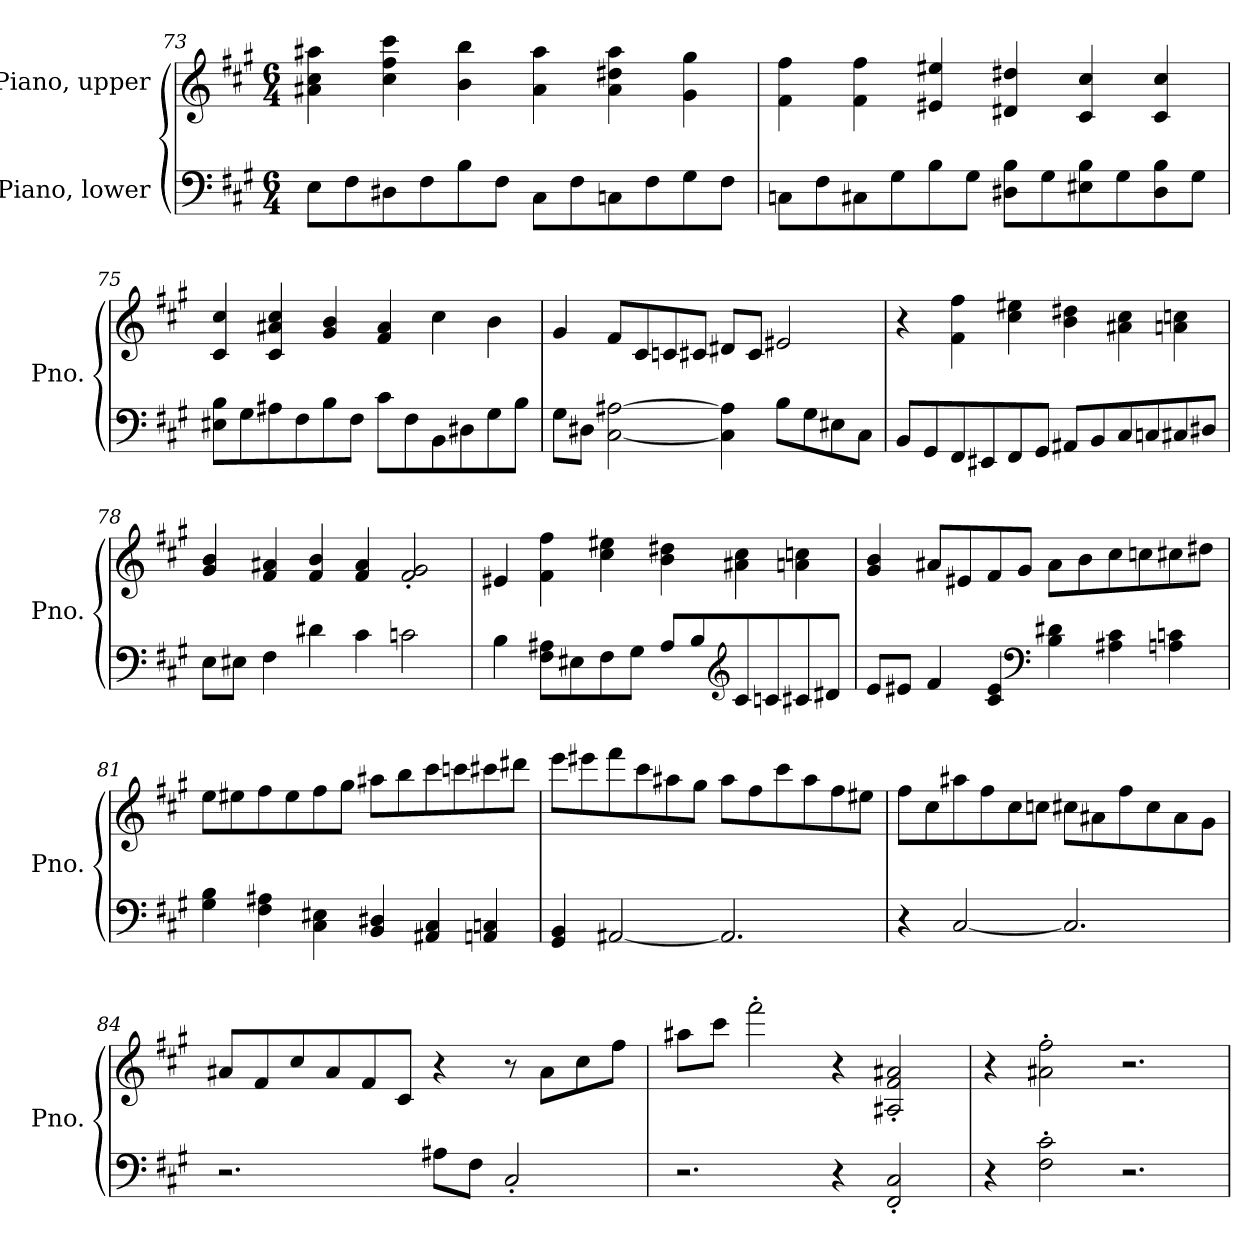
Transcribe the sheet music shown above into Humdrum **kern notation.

**kern	**kern
*part2	*part1
*staff2	*staff1
*I"Piano, lower	*I"Piano, upper
*I'Pno.	*I'Pno.
*clefF4	*clefG2
*k[f#c#g#]	*k[f#c#g#]
*M6/4	*M6/4
=73	=73
8E\L	4a#X\ 4cc#\ 4aa#X\
8F#\	.
8D#X\	4cc#\ 4ff#\ 4ccc#\
8F#\	.
8B\	4b\ 4bb\
8F#\J	.
8C#\L	4a#\ 4aa#\
8F#\	.
8Cn\	4a#\ 4dd#X\ 4aa#\
8F#\	.
8G#\	4g#\ 4gg#\
8F#\J	.
!!LO:LB:g=z
=74	=74
8Cn\L	4f#\ 4ff#\
8F#\	.
8C#X\	4f#\ 4ff#\
8G#\	.
8B\	4e#X/ 4ee#X/
8G#\J	.
8D#X\ 8B\L	4d#X/ 4dd#X/
8G#\	.
8E#X\ 8B\	4c#/ 4cc#/
8G#\	.
8D#\ 8B\	4c#/ 4cc#/
8G#\J	.
=75	=75
8E#X\ 8B\L	4c#/ 4cc#/
8G#\	.
8A#X\	4c#/ 4a#X/ 4cc#/
8F#\	.
8B\	4g#/ 4b/
8F#\J	.
8c#\L	4f#/ 4a#/
8F#\	.
8BB\	4cc#\
8D#X\	.
8G#\	4b\
8B\J	.
!!LO:LB:g=z
=76	=76
8G#\L	4g#/
8D#X\J	.
[2C#\ [2A#X\	8f#/L
.	8c#/
.	8cn/
.	8c#X/J
4C#\] 4A#\]	8d#X/L
.	8c#/J
8B\L	2e#X/
8G#\	.
8E#X\	.
8C#\J	.
=77	=77
8BB/L	4r
8GG#/	.
8FF#/	4f#\ 4ff#\
8EE#X/	.
8FF#/	4cc#\ 4ee#X\
8GG#/J	.
8AA#X/L	4b\ 4dd#X\
8BB/	.
8C#/	4a#X\ 4cc#\
8Cn/	.
8C#X/	4an\ 4ccn\
8D#X/J	.
!!LO:PB:g=z
=78	=78
8E\L	4g#/ 4b/
8E#X\J	.
4F#\	4f#/ 4a#X/
4d#X\	4f#/ 4b/
4c#\	4f#/ 4a#/
2cn\	2f#/' 2g#/'
=79	=79
4B\	4e#X/
8F#\ 8A#X\L	4f#\ 4ff#\
8E#X\	.
8F#\	4cc#\ 4ee#X\
8G#\J	.
8A#/L	4b\ 4dd#X\
8B/	.
*clefG2	*
8c#/	4a#X\ 4cc#\
8cn/	.
8c#X/	4an\ 4ccn\
8d#X/J	.
!!LO:LB:g=z
=80	=80
8e/L	4g#/ 4b/
8e#X/J	.
4f#/	8a#X/L
.	8e#X/
4c#/ 4e#/	8f#/
.	8g#/J
*clefF4	*
4B\ 4d#X\	8a#\L
.	8b\
4A#X\ 4c#\	8cc#\
.	8ccn\
4An\ 4cn\	8cc#X\
.	8dd#X\J
=81	=81
4G#\ 4B\	8ee\L
.	8ee#X\
4F#\ 4A#X\	8ff#\
.	8ee#\
4C#\ 4E#X\	8ff#\
.	8gg#\J
4BB/ 4D#X/	8aa#X\L
.	8bb\
4AA#X/ 4C#/	8ccc#\
.	8cccn\
4AAn/ 4Cn/	8ccc#X\
.	8ddd#X\J
!!LO:LB:g=z
=82	=82
4GG#/ 4BB/	8eee\L
.	8eee#X\
[2AA#X/	8fff#\
.	8ccc#\
.	8aa#X\
.	8gg#\J
2.AA#/]	8aa#\L
.	8ff#\
.	8ccc#\
.	8aa#\
.	8ff#\
.	8ee#X\J
=83	=83
4r	8ff#\L
.	8cc#\
[2C#/	8aa#X\
.	8ff#\
.	8cc#\
.	8ccn\J
2.C#/]	8cc#X\L
.	8a#X\
.	8ff#\
.	8cc#\
.	8a#\
.	8g#\J
=84	=84
2.r	8a#X/L
.	8f#/
.	8cc#/
.	8a#/
.	8f#/
.	8c#/J
8A#X\L	4r
8F#\J	.
2C#'/	8r
.	8a#\L
.	8cc#\
.	8ff#\J
!!LO:LB:g=z
=85	=85
2.r	8aa#X\L
.	8ccc#\J
.	2fff#'\
4r	4r
2FF#/' 2C#/'	2A#X/' 2f#/' 2a#X/'
=86	=86
4r	4r
2F#\' 2c#\'	2a#X\' 2ff#\'
2.r	2.r
=	=
*-	*-
